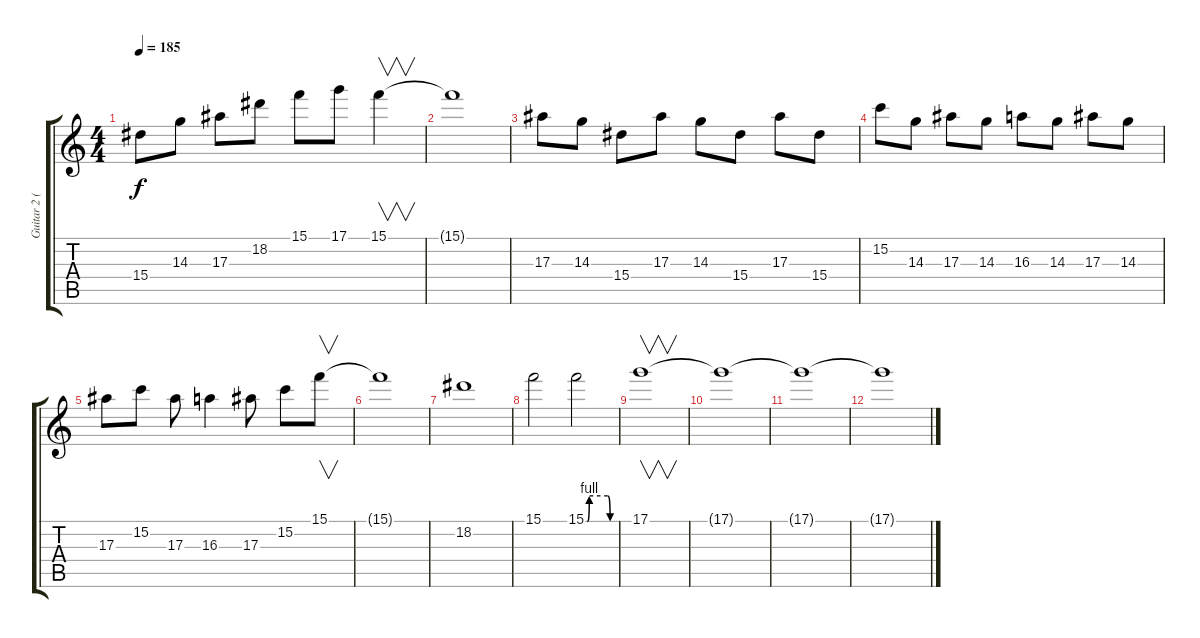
\track ("Guitar 2 (Solo)" "Guitar 2 (") {instrument distortionguitar}
\staff {score tabs}
\tuning (D4 A3 F3 C3 G2 C2) {hide}
\ts (4 4)
\tempo 185
\clef g2
\ks c
15.4.8{dy f} 14.3.8 17.3.8 18.2.8 15.1.8 17.1.8 15.1.4{v} |
15.1{t}.1 |
17.3.8 14.3.8 15.4.8 17.3.8 14.3.8 15.4.8 17.3.8 15.4.8 |
15.2.8 14.3.8 17.3.8 14.3.8 16.3.8 14.3.8 17.3.8 14.3.8 |
17.3.8 15.2.8 17.3.8 16.3.4 17.3.8 15.2.8 15.1.8{v} |
15.1{t}.1 |
18.2.1 |
15.1.2 15.1{be (custom 0 0 3 0 7 4 45 4 50 0 60 0)}.2 |
17.1.1{v} |
17.1{t}.1 |
17.1{t}.1{balance 11} |
17.1{t}.1{balance 9}
